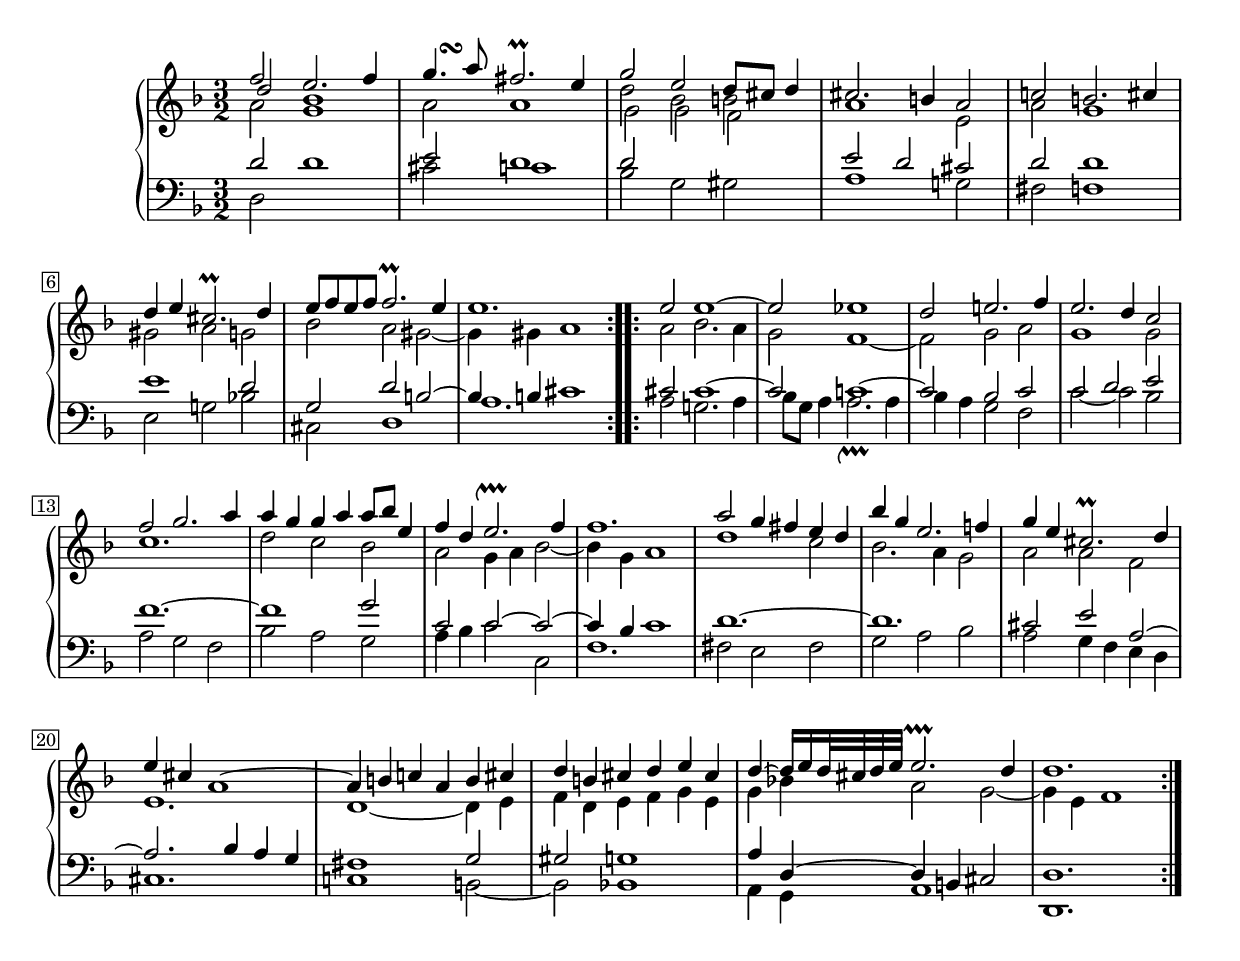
Global = {
  \key d \minor
  \time 3/2
  \include "../../global.ly"
}

Soprano = \context Voice = "one" \relative c'' {
  \voiceOne
  \stemUp\tieUp
  \override MultiMeasureRest.staff-position = #0
  \override Rest.staff-position = #0
  \label #'SuiteVISarabande
  \repeat volta 2 {
  %1
  | f2 e2. f4
  | \override Script.Y-offset = #5
    \after 4 \turn g4. a8
    \revert Script.Y-offset
    fis2.\prall e4
  | g2 e d8 cis d4
  | cis2. b4 a2
  %5
  | c! b2. cis4
  \break
  | d e cis2.\prall d4
  | e8 f e f f2.\prall e4
  | e1.
  }
  \repeat volta 2 {
  | e2 e1~
  %10
  | e2 ees1
  | d2 e2. f4
  | e2. d4 c2
  | f g2. a4
  | a g g a a8 bes e,4
  %15
  | f d e2.\upprall f4
  | f1.
  | a2 g4 fis e d
  | bes' g e2. f4
  | g e cis2.\prall d4
  %20
  | e cis a1~
  | a4 b c a b cis
  | d b cis d e cis
  | d4~ d16 e d32 cis d e e2.\prallprall d4
  | d1.
  }
}

Alto = \context Voice = "two" \relative c'' {
  \voiceTwo
  \stemDown\tieDown
  \override Rest.staff-position = #0
  %1
  | << {
      \stemDown a2 bes1
    } \\ {
      \stemUp \shiftOn d2
      \shiftOff \once\override NoteColumn.force-hshift = #0 g,1
    } >>
  | a2 a1
  | << {
      \stemDown \shiftOff
      \override NoteColumn.force-hshift = #0.3
      g2 g f
      \revert NoteColumn.force-hshift
    } \\ {
      \stemDown d'2 bes b
    } >>
  | a1 e2
  %5
  | a2 g1
  | gis2 a g
  | bes a gis~
  | gis4 gis! a1
  | a2 bes2. a4
  %10
  | g2 f1~
  | f2 g a
  | g1 g2
  | c1.
  | d2 c bes
  %15
  | a g4 a bes2~
  | bes4 g a1
  | d1 c2
  | bes2. a4 g2
  | a a f
  %20
  | e1.
  | d1~ d4 e
  | f d e f g e
  | g bes a2 g~
  | g4 e f1
}

Tenor = \context Voice = "three" \relative c {
  \voiceThree
  \stemUp\tieUp
  \override Rest.staff-position = #0
  %1
  | d'2 d1
  | e2 d1
  | d2 s1
  | e2 d cis
  %5
  | d d1
  | e1 d2
  | g, d' b~
  | b4 b! cis1
  | cis2 cis1~
  %10
  | cis2 c1~
  | c2 bes c
  | c d e
  | f1.~
  | f1 g2
  %15
  | c, c~ c~
  | c4 bes c1
  | d1.~
  | d
  | cis2 e a,~
  %20
  | a2. bes4 a g
  | fis1 g2
  | gis g1
  | a4 d,~ d b cis2
  | d1.
}

Bass = \context Voice = "four" \relative c {
  \voiceFour
  \stemDown\tieDown
  \override MultiMeasureRest.staff-position = #0
  \override Rest.staff-position = #0
  \repeat volta 2 {
  %1
  | d2 s1
  | cis'2 c1
  | bes2 g gis
  | a1 g2
  %4
  | fis2 f1
  | e2 g! bes!
  | cis,2 d1
  | a'1.
  }
  \repeat volta 2 {
  | a2 g!2. a4
  %10
  | bes8 g a4 a2.\upprall a4
  | bes a g2 f
  | c'~ c bes
  | a g f
  | bes a g
  %15
  | a4 bes c2 c,
  | f1.
  | fis2 e fis
  | g a bes
  | a g4 f e d
  %20
  | cis1.
  | c1 b2~
  | b bes1
  | a4 g a1
  | d,1.
  }
}

\score {
  \new PianoStaff
  <<
    \accidentalStyle Score.piano
    \context Staff = "upper" <<
      \set Staff.midiInstrument = #"acoustic grand"
      \Global
      \clef treble
      \Soprano
      \Alto
    >>
    \context Staff = "lower" <<
      \set Staff.midiInstrument = #"acoustic grand"
      \Global
      \clef bass
      \Tenor
      \Bass
    >>
  >>
  \header {
    composer = ##f % "Johann Sebastian Bach"
    opus = ##f % "BWV 811"
    title = \markup { "Sarabande" }
    subtitle = ##f
  }
  \layout {
    \context {
      \PianoStaff
      \override Parentheses.font-size = #-2
      \override TextScript.font-shape = #'italic
      \override TextScript.font-size = #-1
    }
  }
  \midi {
    \tempo 2 = 56
  }
}
